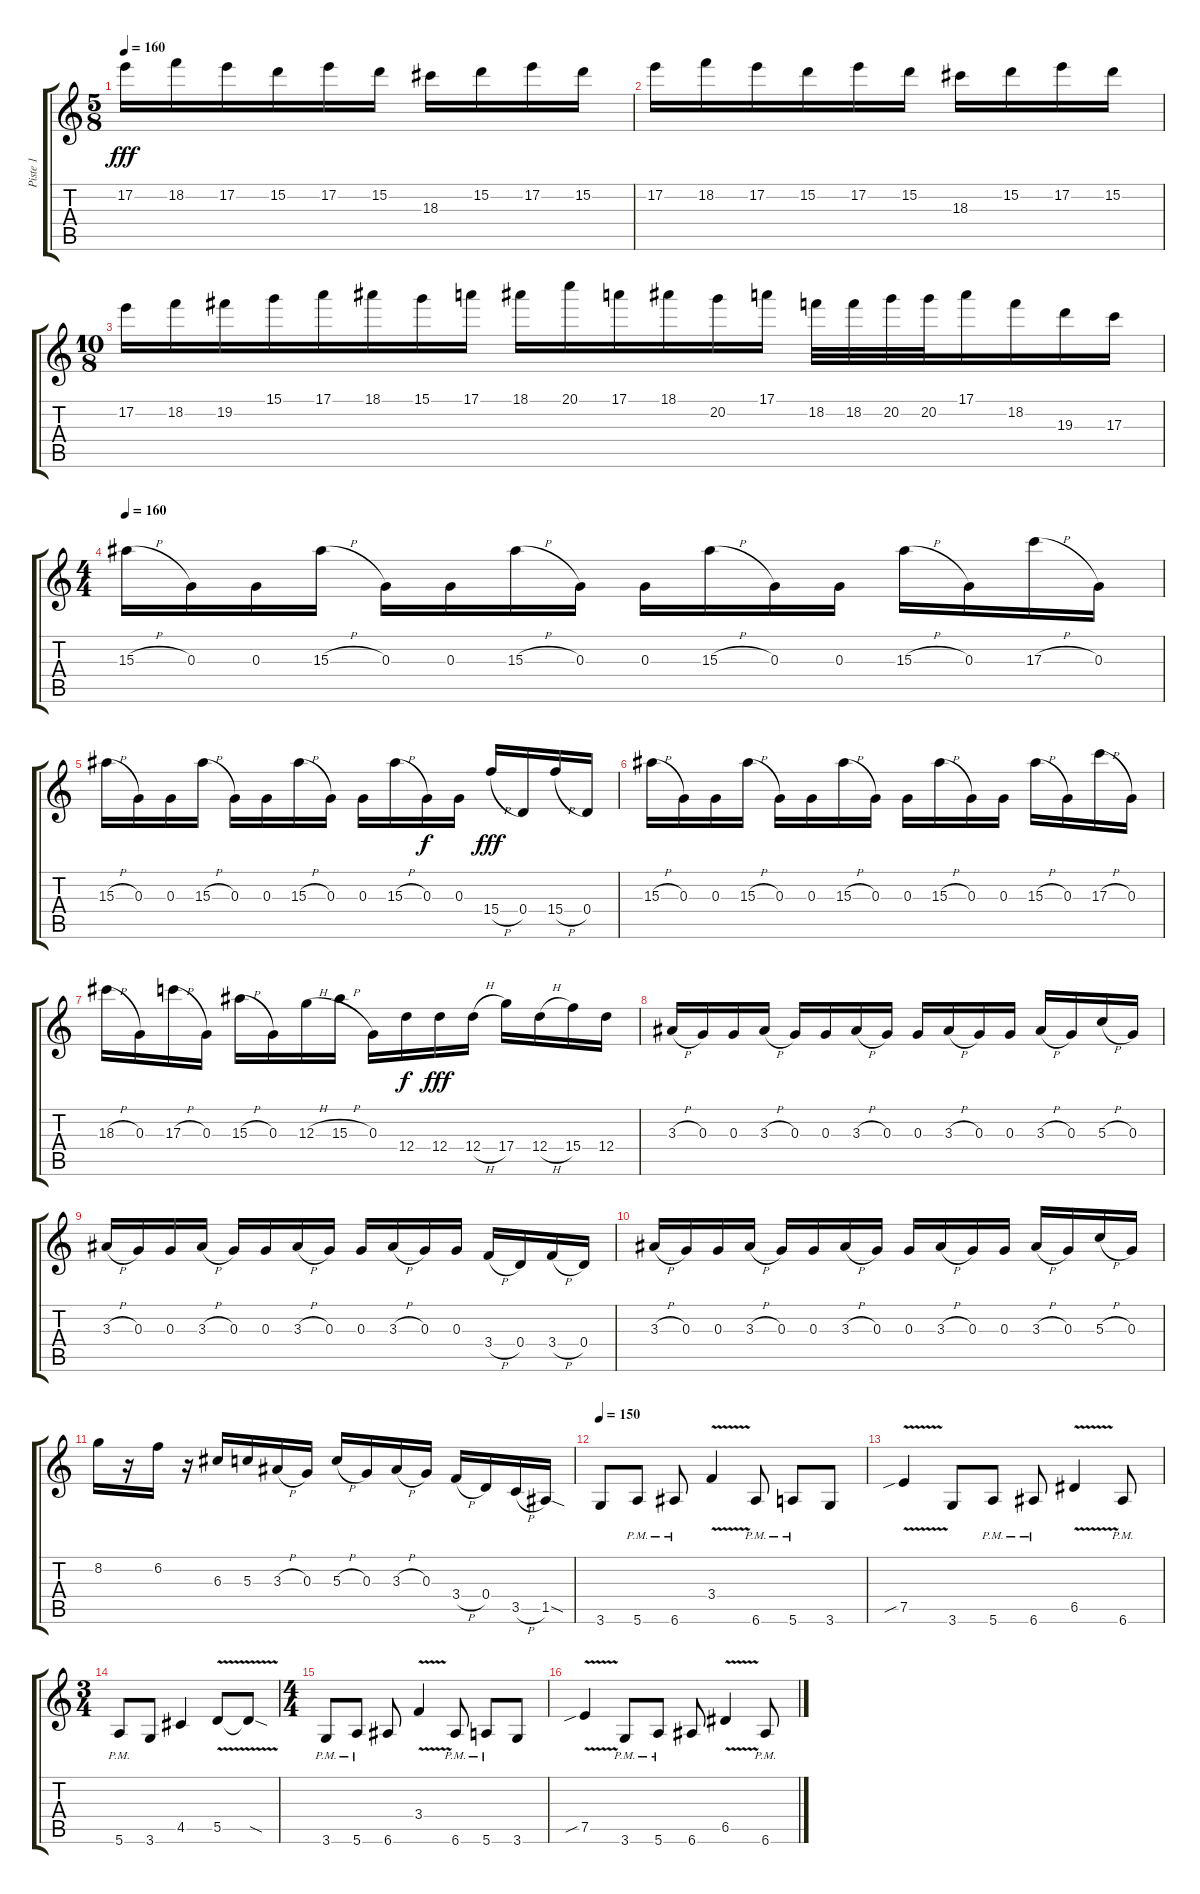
\track ("Piste 1" "Piste 1") {instrument distortionguitar}
\staff {score tabs}
\tuning (E4 B3 G3 D3 A2 E2) {hide}
\ts (5 8)
\tempo 160
\clef g2
\ks c
17.2.16{dy fff} 18.2.16 17.2.16 15.2.16 17.2.16 15.2.16 18.3.16 15.2.16 17.2.16 15.2.16 |
17.2.16 18.2.16 17.2.16 15.2.16 17.2.16 15.2.16 18.3.16 15.2.16 17.2.16 15.2.16 |
\ts (10 8)
17.2.16 18.2.16 19.2.16 15.1.16 17.1.16 18.1.16 15.1.16 17.1.16 18.1.16 20.1.16 17.1.16 18.1.16 20.2.16 17.1.16 18.2.32 18.2.32 20.2.32 20.2.32 17.1.16 18.2.16 19.3.16 17.3.16 |
\ts (4 4)
\tempo 160
15.3{h}.16 0.3.16 0.3.16 15.3{h}.16 0.3.16 0.3.16 15.3{h}.16 0.3.16 0.3.16 15.3{h}.16 0.3.16 0.3.16 15.3{h}.16 0.3.16 17.3{h}.16 0.3.16 |
15.3{h}.16 0.3.16 0.3.16 15.3{h}.16 0.3.16 0.3.16 15.3{h}.16 0.3.16 0.3.16 15.3{h}.16 0.3.16{dy f} 0.3.16 15.4{h}.16{dy fff} 0.4.16 15.4{h}.16 0.4.16 |
15.3{h}.16 0.3.16 0.3.16 15.3{h}.16 0.3.16 0.3.16 15.3{h}.16 0.3.16 0.3.16 15.3{h}.16 0.3.16 0.3.16 15.3{h}.16 0.3.16 17.3{h}.16 0.3.16 |
18.3{h}.16 0.3.16 17.3{h}.16 0.3.16 15.3{h}.16 0.3.16 12.3{h}.16 15.3{h}.16 0.3.16 12.4.16{dy f} 12.4.16{dy fff} 12.4{h}.16 17.4.16 12.4{h}.16 15.4.16 12.4.16 |
3.3{h}.16 0.3.16 0.3.16 3.3{h}.16 0.3.16 0.3.16 3.3{h}.16 0.3.16 0.3.16 3.3{h}.16 0.3.16 0.3.16 3.3{h}.16 0.3.16 5.3{h}.16 0.3.16 |
3.3{h}.16 0.3.16 0.3.16 3.3{h}.16 0.3.16 0.3.16 3.3{h}.16 0.3.16 0.3.16 3.3{h}.16 0.3.16 0.3.16 3.4{h}.16 0.4.16 3.4{h}.16 0.4.16 |
3.3{h}.16 0.3.16 0.3.16 3.3{h}.16 0.3.16 0.3.16 3.3{h}.16 0.3.16 0.3.16 3.3{h}.16 0.3.16 0.3.16 3.3{h}.16 0.3.16 5.3{h}.16 0.3.16 |
8.2.16 r.16 6.2.16 r.16 6.3.16 5.3.16 3.3{h}.16 0.3.16 5.3{h}.16 0.3.16 3.3{h}.16 0.3.16 3.4{h}.16 0.4.16 3.5{h}.16 1.5{sod}.16 |
\tempo 150
3.6.8{volume 16} 5.6{pm}.8 6.6{pm}.8 3.4{v}.4 6.6{pm}.8 5.6{pm}.8 3.6.8 |
7.5{v sib}.4 3.6.8 5.6{pm}.8 6.6{pm}.8 6.5{v}.4 6.6{pm}.8 |
\ts (3 4)
5.6{pm}.8 3.6.8 4.5.4 5.5{v}.8 5.5{v sod t}.8 |
\ts (4 4)
3.6{pm}.8 5.6{pm}.8 6.6.8 3.4{v}.4 6.6{pm}.8 5.6{pm}.8 3.6.8 |
7.5{v sib}.4 3.6{pm}.8 5.6{pm}.8 6.6.8 6.5{v}.4 6.6{pm}.8
